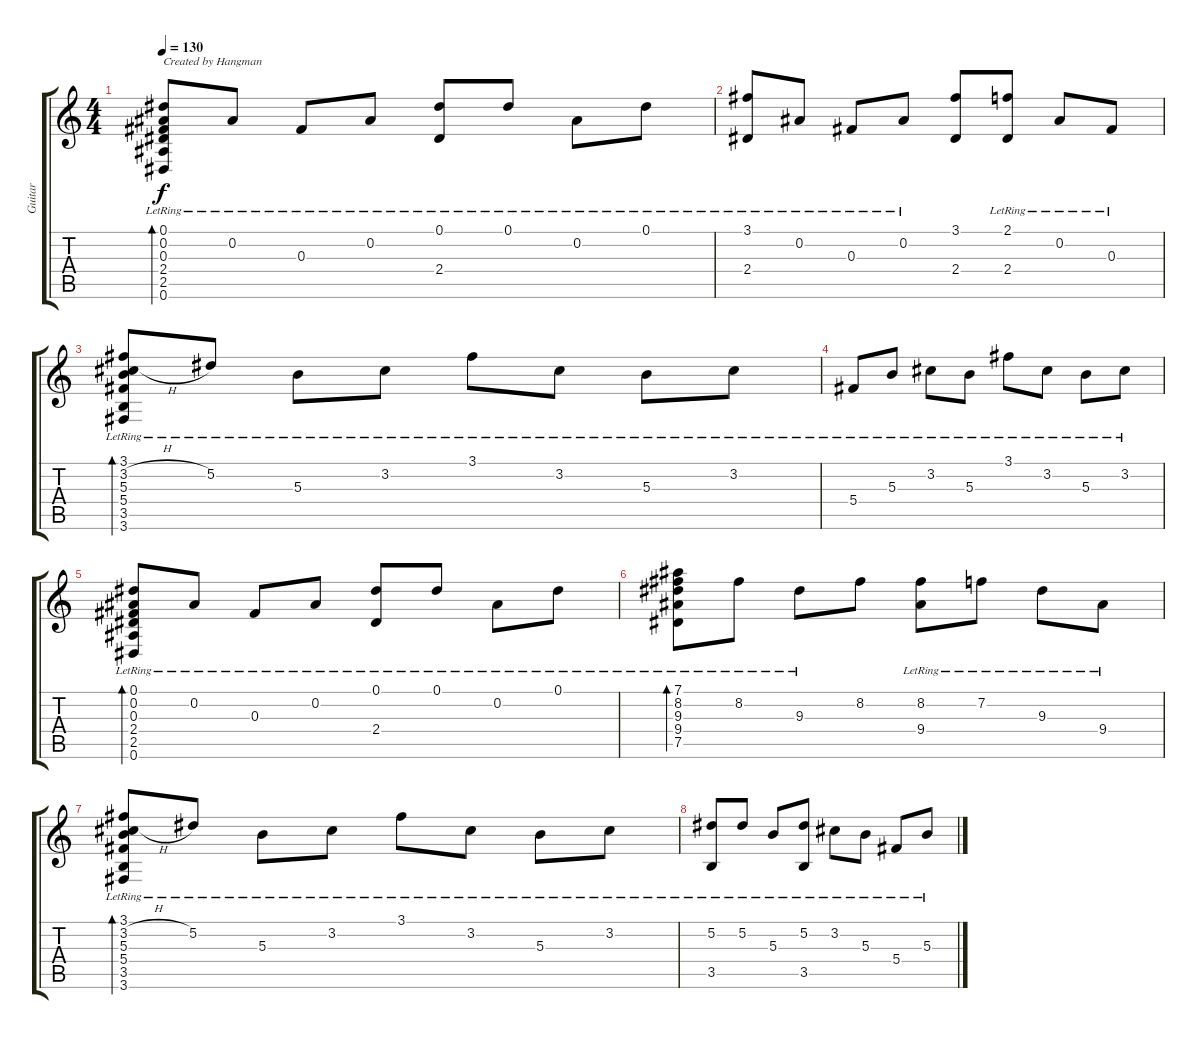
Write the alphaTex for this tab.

\track ("Guitar" "Guitar") {instrument acousticguitarsteel}
\staff {score tabs}
\tuning (Eb4 Bb3 Gb3 Db3 Ab2 Eb2) {hide}
\ts (4 4)
\tempo 130
\clef g2
\ks c
(0.1{lr} 0.2{lr} 0.3{lr} 2.4{lr} 2.5{lr} 0.6{lr}).8{bd 30 txt "Created by Hangman" dy f instrument acousticguitarsteel} 0.2{lr}.8 0.3{lr}.8 0.2{lr}.8 (0.1 2.4{lr}).8 0.1{lr}.8 0.2{lr}.8 0.1{lr}.8 |
(3.1{lr} 2.4{lr}).8 0.2{lr}.8 0.3{lr}.8 0.2{lr}.8 (3.1 2.4).8 (2.1{lr} 2.4{lr}).8 0.2{lr}.8 0.3{lr}.8 |
(3.1{lr} 3.2{h} 5.3{lr} 5.4{lr} 3.5{lr} 3.6{lr}).8{bd 30} 5.2{lr}.8 5.3{lr}.8 3.2{lr}.8 3.1{lr}.8 3.2{lr}.8 5.3{lr}.8 3.2{lr}.8 |
5.4{lr}.8 5.3{lr}.8 3.2{lr}.8 5.3{lr}.8 3.1{lr}.8 3.2{lr}.8 5.3{lr}.8 3.2{lr}.8 |
(0.1{lr} 0.2{lr} 0.3{lr} 2.4{lr} 2.5{lr} 0.6{lr}).8{bd 30} 0.2{lr}.8 0.3{lr}.8 0.2{lr}.8 (0.1 2.4{lr}).8 0.1{lr}.8 0.2{lr}.8 0.1{lr}.8 |
(7.1{lr} 8.2{lr} 9.3{lr} 9.4{lr} 7.5{lr}).8{bd 30} 8.2{lr}.8 9.3{lr}.8 8.2.8 (8.2 9.4{lr}).8 7.2{lr}.8 9.3{lr}.8 9.4{lr}.8 |
(3.1{lr} 3.2{h} 5.3{lr} 5.4{lr} 3.5{lr} 3.6{lr}).8{bd 30} 5.2{lr}.8 5.3{lr}.8 3.2{lr}.8 3.1{lr}.8 3.2{lr}.8 5.3{lr}.8 3.2{lr}.8 |
(5.2 3.5{lr}).8 5.2{lr}.8 5.3{lr}.8 (5.2 3.5{lr}).8 3.2{lr}.8 5.3{lr}.8 5.4{lr}.8 5.3{lr}.8
